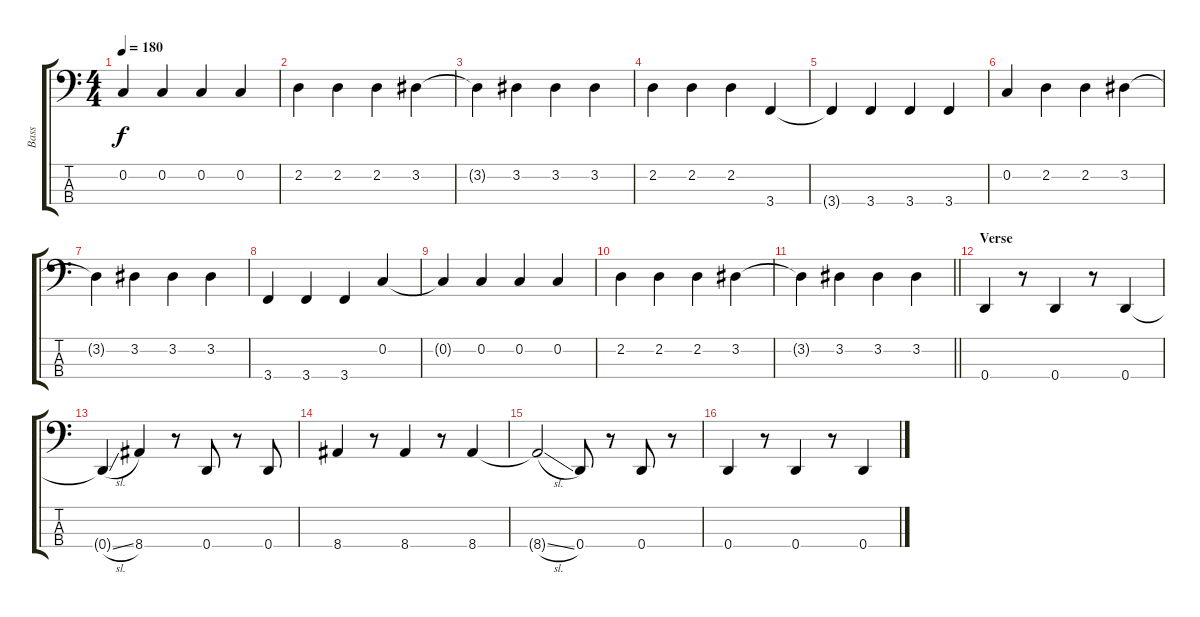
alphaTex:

\track ("Bass" "Bass") {instrument electricbassfinger}
\staff {score tabs}
\tuning (F2 C2 G1 D1) {hide}
\ts (4 4)
\tempo 180
\clef f4
\ks c
0.2{t}.4{dy f} 0.2.4 0.2.4 0.2.4 |
2.2.4 2.2.4 2.2.4 3.2.4 |
3.2{t}.4 3.2.4 3.2.4 3.2.4 |
2.2.4 2.2.4 2.2.4 3.4.4 |
3.4{t}.4 3.4.4 3.4.4 3.4.4 |
0.2.4 2.2.4 2.2.4 3.2.4 |
3.2{t}.4 3.2.4 3.2.4 3.2.4 |
3.4.4 3.4.4 3.4.4 0.2.4 |
0.2{t}.4 0.2.4 0.2.4 0.2.4 |
2.2.4 2.2.4 2.2.4 3.2.4 |
\barLineRight lightlight
3.2{t}.4 3.2.4 3.2.4 3.2.4 |
\section ("" "Verse")
0.4.4{volume 15} r.8 0.4.4 r.8 0.4.4 |
0.4{sl t}.4 8.4.4 r.8 0.4.8 r.8 0.4.8 |
8.4.4 r.8 8.4.4 r.8 8.4.4 |
8.4{sl t}.2 0.4.8 r.8 0.4.8 r.8 |
0.4.4{volume 15} r.8 0.4.4 r.8 0.4.4
